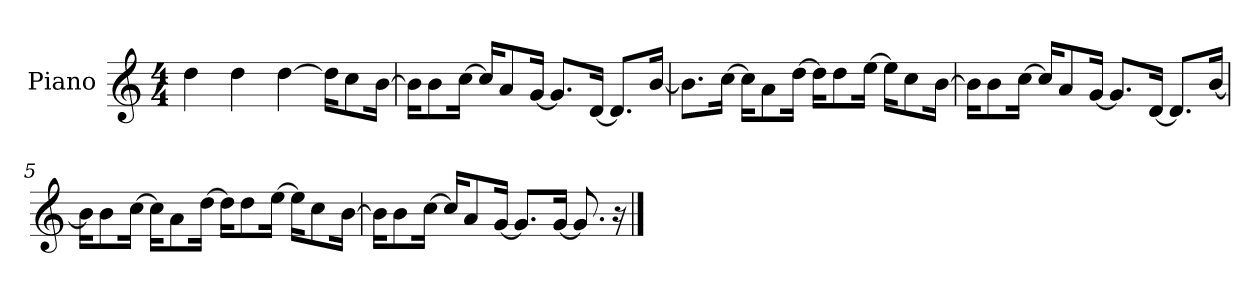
**kern
*part1
*staff1
*I"Piano
*I'P-no
*clefG2
*k[]
*M4/4
*MM90
=1
4dd\
4dd\
[4dd\
16dd\KL]
8cc\
[16b\Jk
=2
16b\KL]
8b\
[16cc\Jk
16cc/KL]
8a/
[16g/Jk
8.g/L]
[16d/Jk
8.d/L]
[16b/Jk
=3
8.b\L]
[16cc\Jk
16cc\KL]
8a\
[16dd\Jk
16dd\KL]
8dd\
[16ee\Jk
16ee\KL]
8cc\
[16b\Jk
=4
16b\KL]
8b\
[16cc\Jk
16cc/KL]
8a/
[16g/Jk
8.g/L]
[16d/Jk
8.d/L]
[16b/Jk
!!LO:LB:g=z
=5
16b\KL]
8b\
[16cc\Jk
16cc\KL]
8a\
[16dd\Jk
16dd\KL]
8dd\
[16ee\Jk
16ee\KL]
8cc\
[16b\Jk
=6
16b\KL]
8b\
[16cc\Jk
16cc/KL]
8a/
[16g/Jk
8.g/L]
[16g/Jk
8.g/]
16r
==
*-
